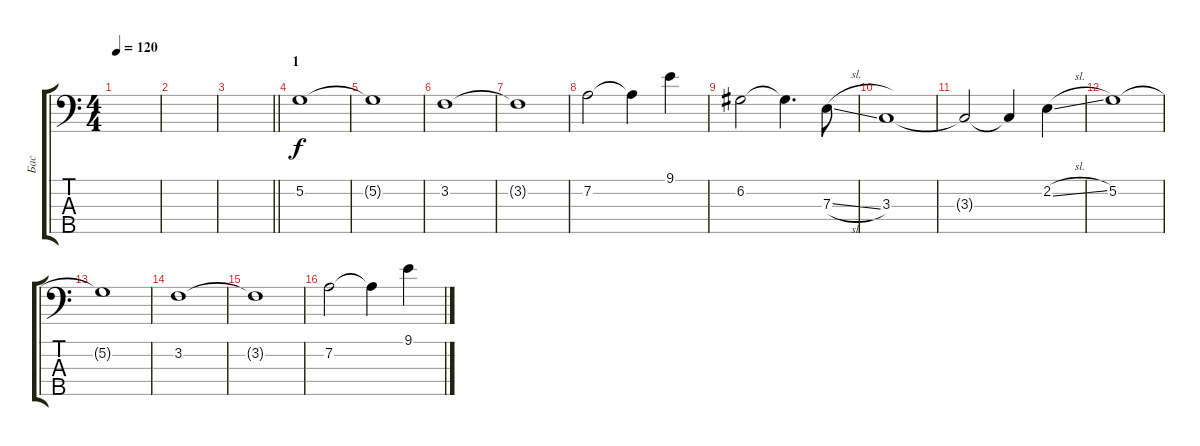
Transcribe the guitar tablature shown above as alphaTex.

\track ("Бас" "Бас") {instrument electricbassfinger}
\staff {score tabs}
\tuning (G2 D2 A1 E1 B0) {hide}
\ts (4 4)
\tempo 120
\clef f4
\ks c
|
|
\barLineRight lightlight
|
\section ("" "1")
5.2.1 |
5.2{t}.1 |
3.2.1 |
3.2{t}.1 |
7.2.2 7.2{t}.4 9.1.4 |
6.2.2 6.2{t}.4{d} 7.3{sl}.8 |
3.3.1 |
3.3{t}.2 3.3{t}.4 2.2{sl}.4 |
5.2.1 |
5.2{t}.1 |
3.2.1 |
3.2{t}.1 |
7.2.2 7.2{t}.4 9.1.4
